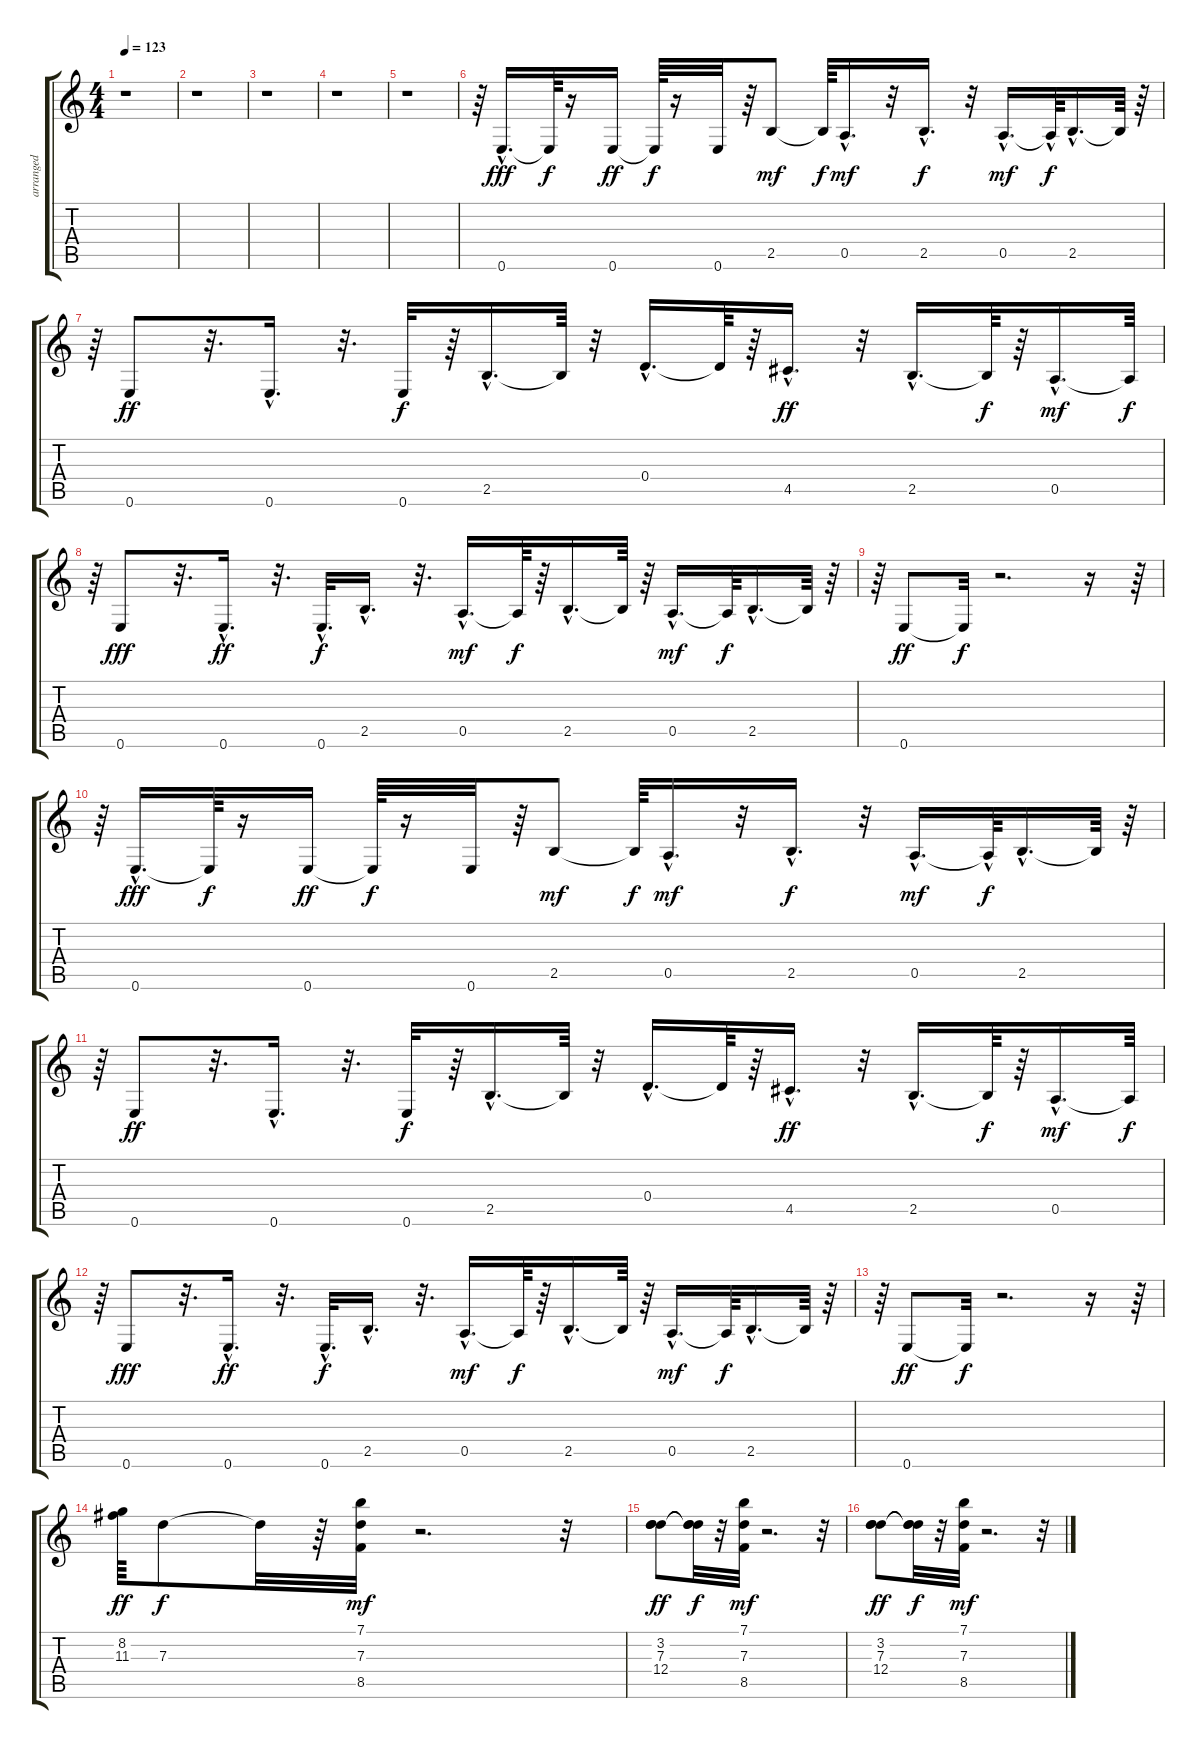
\track ("arranged" "arranged") {instrument electricguitarclean}
\staff {score tabs}
\tuning (E4 B3 G3 D3 A2 E2) {hide}
\ts (4 4)
\tempo 123
\clef g2
\ks c
r.1{dy mf} |
r.1 |
r.1 |
r.1 |
r.1 |
r.64 0.6{hac}.16{d dy fff} 0.6{t}.64{dy f} r.16 0.6.16{dy ff} 0.6{t}.64{dy f} r.16 0.6.32 r.64 2.5.8{dy mf} 2.5{t}.64{dy f} 0.5{hac}.16{d dy mf} r.32 2.5{hac}.16{d dy f} r.32 0.5{hac}.16{d dy mf} 0.5{hac t}.64{dy f} 2.5{hac}.16{d} 2.5{t}.64 r.64 |
r.64 0.6.8{dy ff} r.32{d} 0.6{hac}.16{d} r.32{d} 0.6.32{dy f} r.64 2.5{hac}.16{d} 2.5{t}.64 r.32 0.4{hac}.16{d} 0.4{t}.64 r.64 4.5{hac}.16{d dy ff} r.32 2.5{hac}.16{d} 2.5{t}.64{dy f} r.64 0.5{hac}.16{d dy mf} 0.5{t}.64{dy f} |
r.64 0.6.8{dy fff} r.32{d} 0.6{hac}.16{d dy ff} r.32{d} 0.6{hac}.32{d dy f} 2.5{hac}.16{d} r.32{d} 0.5{hac}.16{d dy mf} 0.5{t}.64{dy f} r.64 2.5{hac}.16{d} 2.5{t}.64 r.64 0.5{hac}.16{d dy mf} 0.5{t}.64{dy f} 2.5{hac}.16{d} 2.5{t}.64 r.64 |
r.64 0.6.8{dy ff} 0.6{t}.32{dy f} r.2{d} r.16 r.64 |
r.64 0.6{hac}.16{d dy fff} 0.6{t}.64{dy f} r.16 0.6.16{dy ff} 0.6{t}.64{dy f} r.16 0.6.32 r.64 2.5.8{dy mf} 2.5{t}.64{dy f} 0.5{hac}.16{d dy mf} r.32 2.5{hac}.16{d dy f} r.32 0.5{hac}.16{d dy mf} 0.5{hac t}.64{dy f} 2.5{hac}.16{d} 2.5{t}.64 r.64 |
r.64 0.6.8{dy ff} r.32{d} 0.6{hac}.16{d} r.32{d} 0.6.32{dy f} r.64 2.5{hac}.16{d} 2.5{t}.64 r.32 0.4{hac}.16{d} 0.4{t}.64 r.64 4.5{hac}.16{d dy ff} r.32 2.5{hac}.16{d} 2.5{t}.64{dy f} r.64 0.5{hac}.16{d dy mf} 0.5{t}.64{dy f} |
r.64 0.6.8{dy fff} r.32{d} 0.6{hac}.16{d dy ff} r.32{d} 0.6{hac}.32{d dy f} 2.5{hac}.16{d} r.32{d} 0.5{hac}.16{d dy mf} 0.5{t}.64{dy f} r.64 2.5{hac}.16{d} 2.5{t}.64 r.64 0.5{hac}.16{d dy mf} 0.5{t}.64{dy f} 2.5{hac}.16{d} 2.5{t}.64 r.64 |
r.64 0.6.8{dy ff} 0.6{t}.32{dy f} r.2{d} r.16 r.64 |
(8.2 11.3).64{dy ff} 7.3.8{dy f} 7.3{t}.32 r.64 (7.1 7.3 8.5).32{dy mf} r.2{d} r.32 |
(3.2 7.3 12.4).8{dy ff} (3.2{t} 7.3{t} 12.4{t}).32{dy f} r.32 (7.1 7.3 8.5).32{dy mf} r.2{d} r.32 |
(3.2 7.3 12.4).8{dy ff} (3.2{t} 7.3{t} 12.4{t}).32{dy f} r.32 (7.1 7.3 8.5).32{dy mf} r.2{d} r.32
